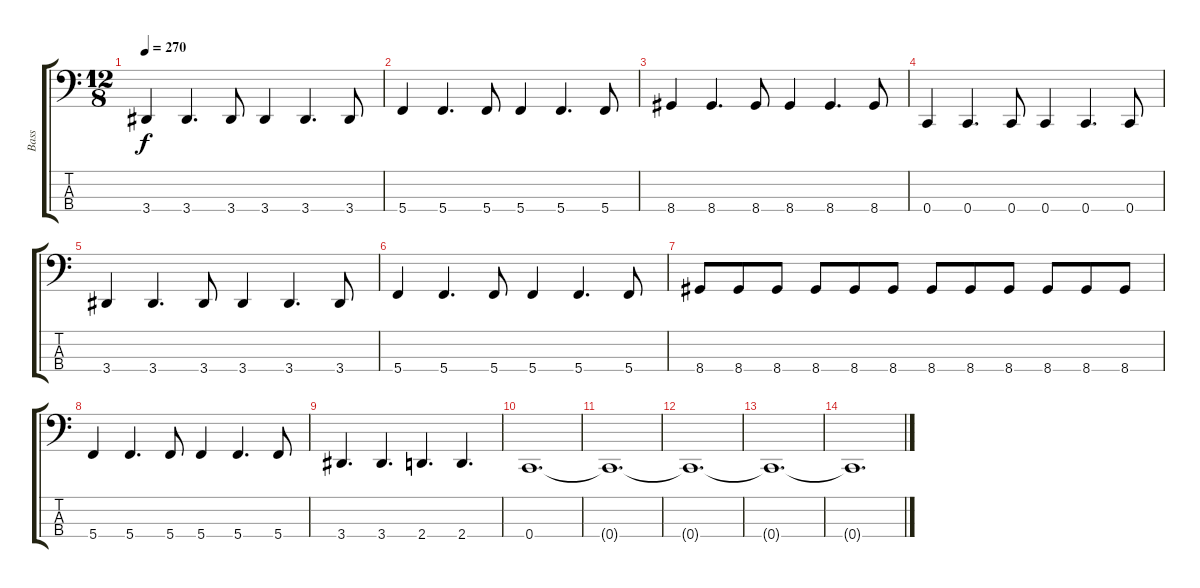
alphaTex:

\track ("Bass" "Bass") {instrument electricbasspick}
\staff {score tabs}
\tuning (F2 C2 G1 C1) {hide}
\ts (12 8)
\tempo 270
\clef f4
\ks c
3.4.4{dy f} 3.4.4{d} 3.4.8 3.4.4 3.4.4{d} 3.4.8 |
5.4.4 5.4.4{d} 5.4.8 5.4.4 5.4.4{d} 5.4.8 |
8.4.4 8.4.4{d} 8.4.8 8.4.4 8.4.4{d} 8.4.8 |
0.4.4 0.4.4{d} 0.4.8 0.4.4 0.4.4{d} 0.4.8 |
3.4.4 3.4.4{d} 3.4.8 3.4.4 3.4.4{d} 3.4.8 |
5.4.4 5.4.4{d} 5.4.8 5.4.4 5.4.4{d} 5.4.8 |
8.4.8 8.4.8 8.4.8 8.4.8 8.4.8 8.4.8 8.4.8 8.4.8 8.4.8 8.4.8 8.4.8 8.4.8 |
5.4.4 5.4.4{d} 5.4.8 5.4.4 5.4.4{d} 5.4.8 |
3.4.4{d} 3.4.4{d} 2.4.4{d} 2.4.4{d} |
0.4.1{d} |
0.4{t}.1{d} |
0.4{t}.1{d} |
0.4{t}.1{d} |
0.4{t}.1{d}
